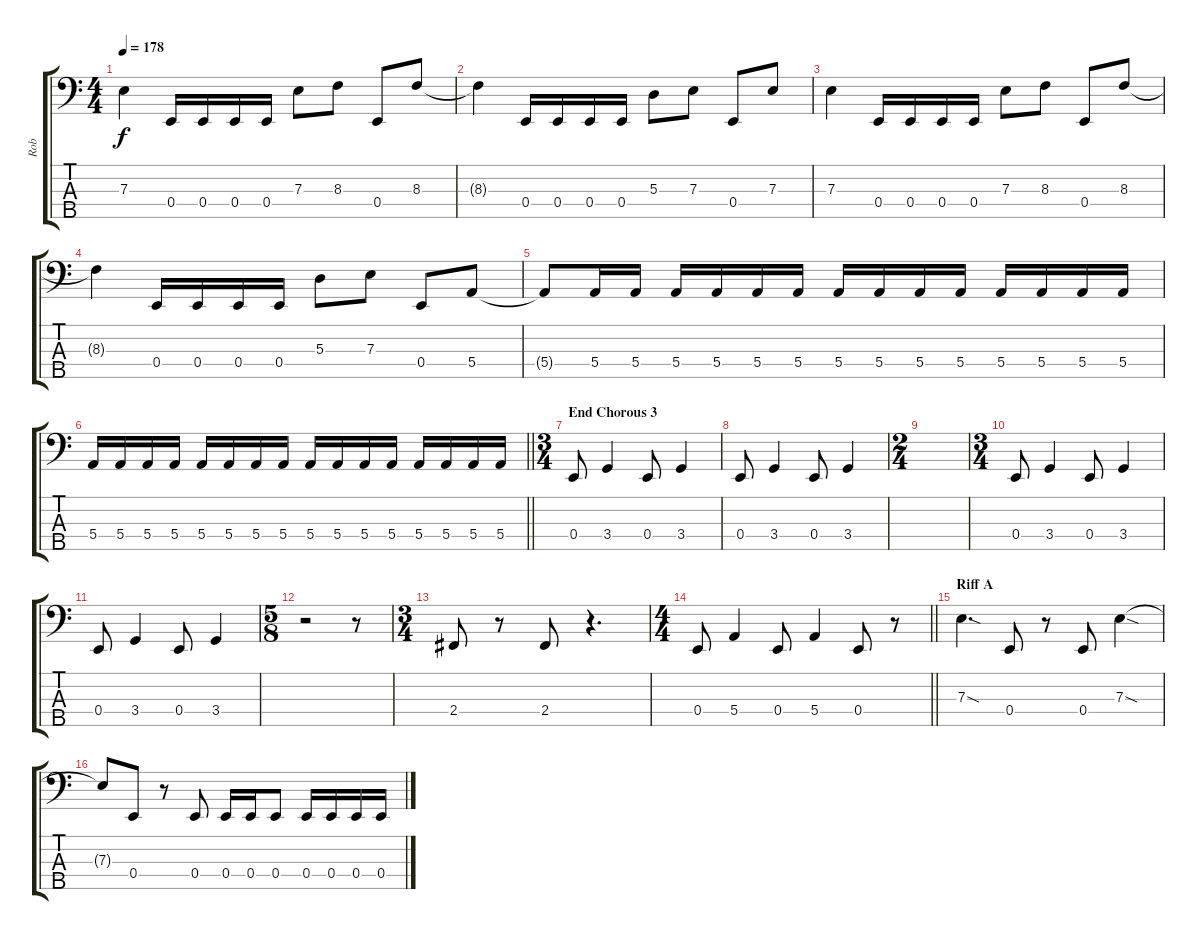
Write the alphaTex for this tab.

\track ("Rob" "Rob") {instrument electricbassfinger}
\staff {score tabs}
\tuning (G2 D2 A1 E1 B0) {hide}
\ts (4 4)
\tempo 178
\clef f4
\ks c
7.3{t}.4{dy f} 0.4.16 0.4.16 0.4.16 0.4.16 7.3.8 8.3.8 0.4.8 8.3.8 |
8.3{t}.4 0.4.16 0.4.16 0.4.16 0.4.16 5.3.8 7.3.8 0.4.8 7.3.8 |
7.3.4 0.4.16 0.4.16 0.4.16 0.4.16 7.3.8 8.3.8 0.4.8 8.3.8 |
8.3{t}.4 0.4.16 0.4.16 0.4.16 0.4.16 5.3.8 7.3.8 0.4.8 5.4.8 |
5.4{t}.8 5.4.16 5.4.16 5.4.16 5.4.16 5.4.16 5.4.16 5.4.16 5.4.16 5.4.16 5.4.16 5.4.16 5.4.16 5.4.16 5.4.16 |
\barLineRight lightlight
5.4.16 5.4.16 5.4.16 5.4.16 5.4.16 5.4.16 5.4.16 5.4.16 5.4.16 5.4.16 5.4.16 5.4.16 5.4.16 5.4.16 5.4.16 5.4.16 |
\ts (3 4)
\section ("" "End Chorous 3")
0.4.8 3.4.4 0.4.8 3.4.4 |
0.4.8 3.4.4 0.4.8 3.4.4 |
\ts (2 4)
|
\ts (3 4)
0.4.8 3.4.4 0.4.8 3.4.4 |
0.4.8 3.4.4 0.4.8 3.4.4 |
\ts (5 8)
r.2 r.8 |
\ts (3 4)
2.4.8 r.8 2.4.8 r.4{d} |
\ts (4 4)
\barLineRight lightlight
0.4.8 5.4.4 0.4.8 5.4.4 0.4.8 r.8 |
\section ("" "Riff A")
7.3{sod}.4{d} 0.4.8 r.8 0.4.8 7.3{sod}.4 |
7.3{t}.8 0.4.8 r.8 0.4.8 0.4.16 0.4.16 0.4.8 0.4.16 0.4.16 0.4.16 0.4.16
